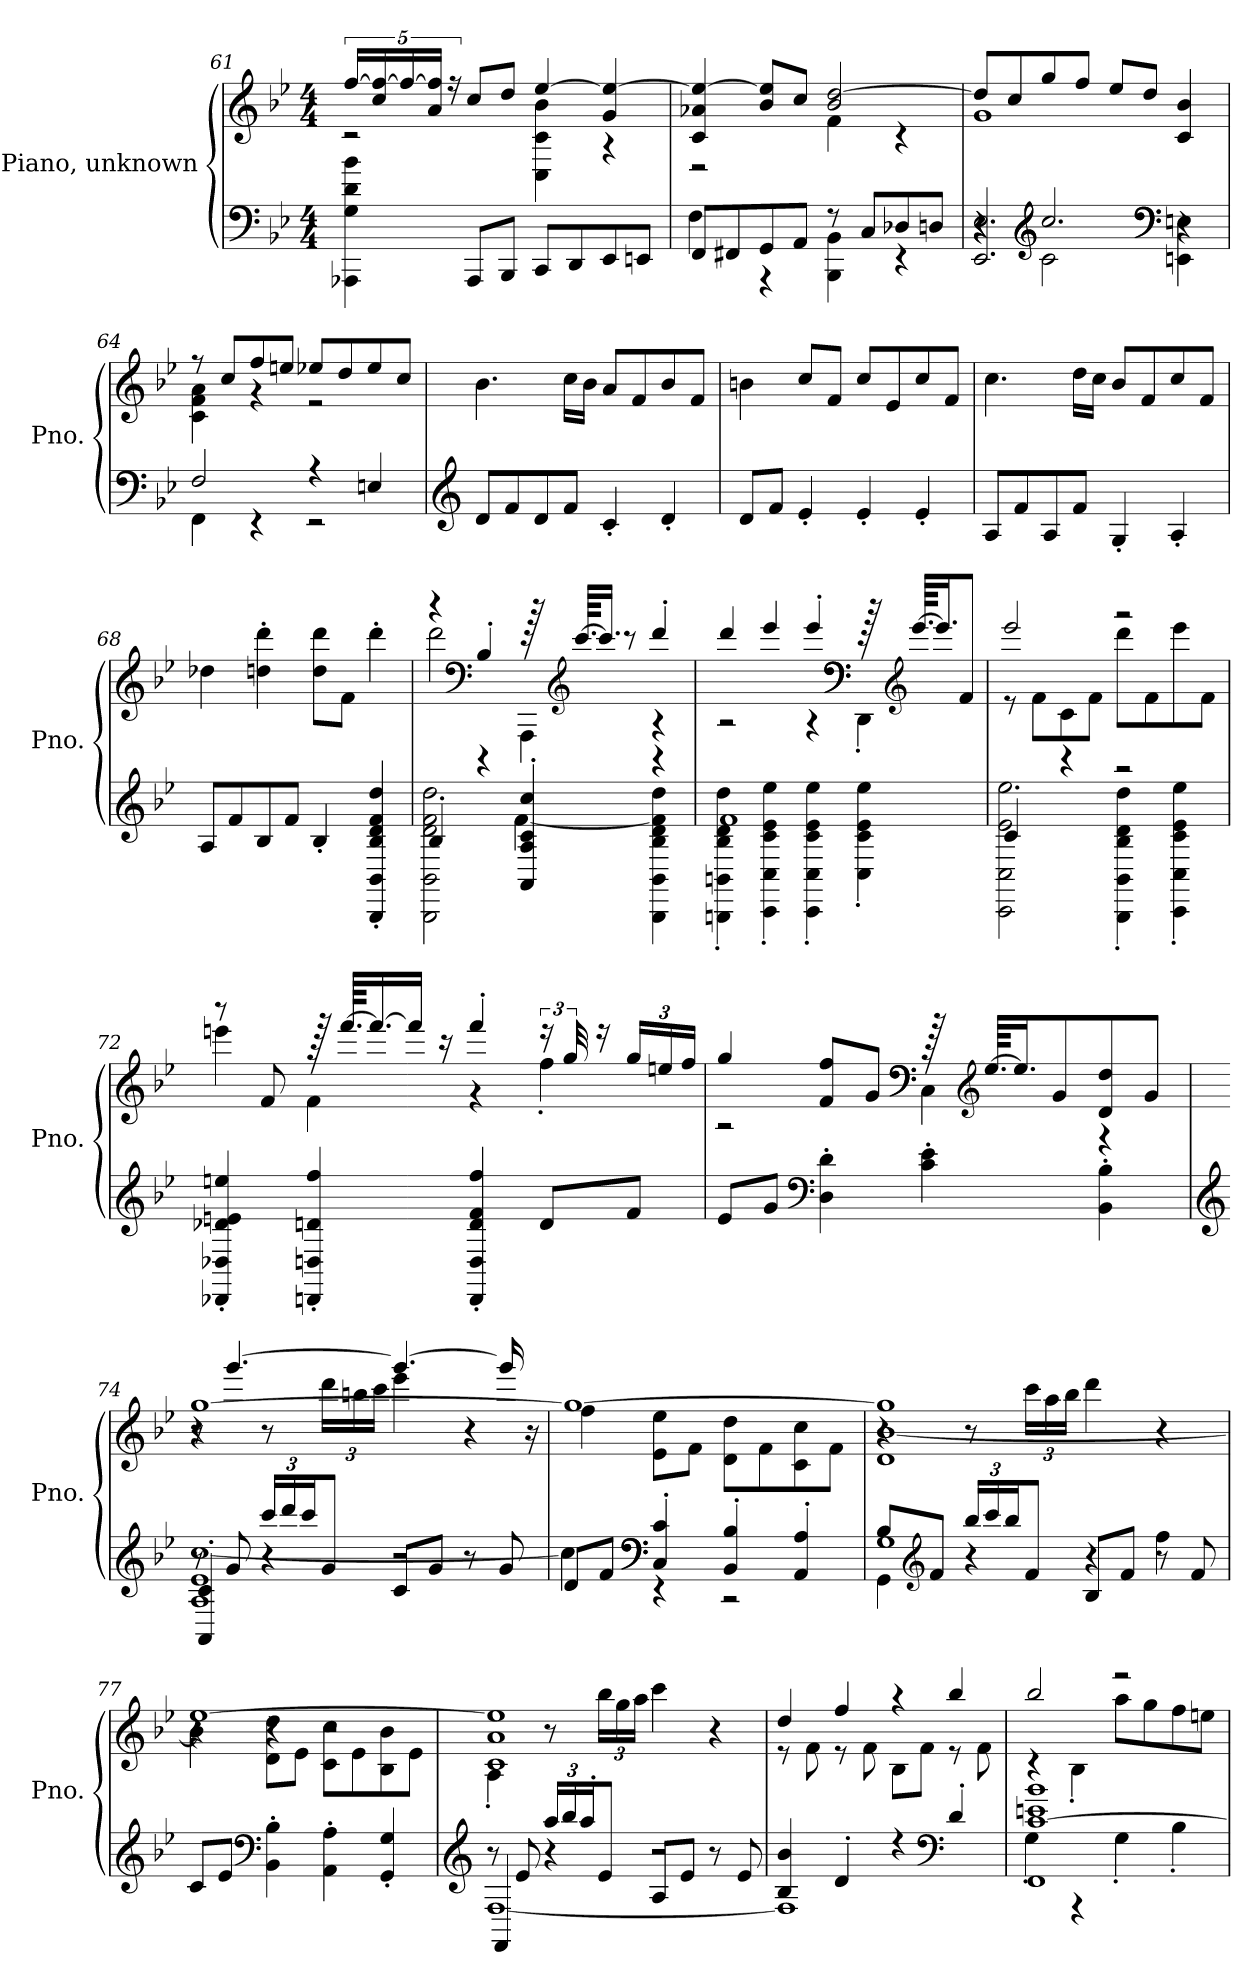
**kern	**kern
*part1	*part1
*staff2	*staff1
*I"Piano, unknown	*
*I'Pno.	*
*clefF4	*clefG2
*k[b-e-]	*k[b-e-]
*M4/4	*M4/4
=61	=61
*	*^
4AAA-X\ 4G\ 4d\ 4b-\	[20ff/LL	2r
.	20cc/ 20ff/_	.
.	20ff/_	.
.	20a/ 20ff/]JJ	.
.	20r	.
8AAA-/L	8cc/L	.
8BBB-/J	8dd/J	.
8CC/L	[4ee-/	4C\ 4c\ 4b-\
8DD/	.	.
8EE-/	4g/ 4ee-/_	4r
8EEn/J	.	.
=62	=62	=62
*^	*	*
8FF/L	4F\	4c/ 4a-X/ 4ee-/_	2r
8FF#X/	.	.	.
8GG/	4r	8b-/ 8ee-/]L	.
8AA/J	.	8cc/J	.
8r	4BBB-\ 4BB-\	2b-/ [2dd/	4f\
8C/L	.	.	.
8D-X/	4r	.	4r
8Dn/J	.	.	.
!!LO:LB:g=z	!!
=63	=63	=63	=63
*	*^	*	*
4r	4r	2.EE-/ 2.E-/	8dd/L]	1g
.	.	.	8cc/	.
*clefG2	*	*	*	*
2.cc/	2c\	.	8gg/	.
.	.	.	8ff/J	.
.	.	.	8ee-/L	.
.	.	.	8dd/J	.
*clefF4	*	*	*	*
.	4EEn\ 4En\	4r	4c/ 4b-/	.
*	*v	*v	*	*
=64	=64	=64	=64
2F/	4FF\	8r	4c\ 4f\ 4a\
.	.	8cc/L	.
.	4r	8ff/	4r
.	.	8een/J	.
4r	2r	8ee-X/L	2r
.	.	8dd/	.
4En/	.	8ee-/	.
.	.	8cc/J	.
*v	*v	*	*
*	*v	*v
=65	=65
*clefG2	*
8d/L	4.b-\
8f/	.
8d/	.
8f/J	16cc\LL
.	16b-\JJ
4c'/	8a/L
.	8f/
4d'/	8b-/
.	8f/J
=66	=66
8d/L	4bn\
8f/J	.
4e-'/	8cc/L
.	8f/J
4e-'/	8cc/L
.	8e-/
4e-'/	8cc/
.	8f/J
!!LO:LB:g=z
=67	=67
8A/L	4.cc\
8f/	.
8A/	.
8f/J	16dd\LL
.	16cc\JJ
4G'/	8b-/L
.	8f/
4A'/	8cc/
.	8f/J
=68	=68
8A/L	4dd-X\
8f/	.
8B-/	4ddn\' 4ddd\'
8f/J	.
4B-'/	8dd\ 8ddd\L
.	8f\J
4BBB-/' 4BB-/' 4B-/' 4d/' 4f/' 4dd/'	4ddd'\
=69	=69
*^	*^
4B-'/	2BBB-\ 2BB-\ 2d\ 2f\ 2dd\	4r	2ddd\
*	*	*clefF4	*
4r	.	4B-'/	.
4AA/' 4A/' 4c/' 4cc/'	[4f\	128r	4AAA\
*	*	*clefG2	*
.	.	[64.ccc/KKLL	.
.	.	16.ccc/JJ]	.
.	.	8r	.
4r	4BBB-\ 4BB-\ 4B-\ 4d\ 4f\] 4dd\	4ddd'/	4r
=70	=70	=70	=70
1f	4BBBn\' 4BBn\' 4B-\' 4d\' 4dd\'	4ddd/	2r
.	4CC\' 4C\' 4c\' 4e-\' 4ee-\'	4eee-/	.
.	4CC\' 4C\' 4c\' 4e-\' 4ee-\'	4eee-'/	4r
*	*	*clefF4	*
.	4C\' 4c\' 4e-\' 4ee-\'	128r	4DD'\
*	*	*clefG2	*
.	.	[64.eee-/KKLL	.
.	.	16.eee-/J]	.
.	.	8f/J	.
!!LO:PB:g=z	!!
=71	=71	=71	=71
4c'/	2CC\ 2C\ 2e-\ 2ee-\	2eee-/	8r
.	.	.	8f\L
4r	.	.	8c\
.	.	.	8f\J
2r	4BBB-\' 4BB-\' 4B-\' 4d\' 4dd\'	2r	8ddd\L
.	.	.	8f\
.	4CC\' 4C\' 4c\' 4e-\' 4ee-\'	.	8eee-\
.	.	.	8f\J
*v	*v	*	*
=72	=72	=72
4DD-X/' 4D-X/' 4d-X/' 4en/' 4een/'	8r	4eeen\
.	8f/	.
4DDn/' 4Dn/' 4dn/' 4ff/'	128r	4f\
.	[64.fff/KKLL	.
.	16.fff/_	.
.	16fff/JJ]	.
.	16r	.
4DD/' 4D/' 4d/' 4f/' 4ff/'	4fff'/	4r
8d/L	24r	4ff'\
.	48gg/	.
.	16r	.
*	*Xbrackettup	*
8f/J	24gg/LL	.
.	24een/	.
.	24ff/JJ	.
=73	=73	=73
8e-/L	4gg/	2r
8g/J	.	.
*clefF4	*	*
4D\' 4d\'	8f/ 8ff/L	.
.	8g/J	.
*	*clefF4	*
4c\' 4e-\'	128r	4C\
*	*clefG2	*
.	[64.ee-/KKLL	.
.	16.ee-/J]	.
.	8g/	.
4BB-\' 4B-\'	8d/ 8dd/	4r
.	8g/J	.
*	*v	*v
!!LO:LB:g=z
=74	=74
*clefG2	*
*^	*^
*	*^	*	*^
8r	1A 1e- [1cc	4AA/' 4c/'	[1gg	4r	8r
8g/	.	.	.	.	[4.ggg/
*Xbrackettup	*	*	*	*	*
24ccc/LL	.	4r	.	8r	.
24ddd/	.	.	.	.	.
24ccc/J	.	.	.	.	.
8g/J	.	.	.	24ddd\LL	.
.	.	.	.	24bbn\	.
.	.	.	.	24ccc\JJ	.
8c/L	.	2r	.	4eee-\	4.ggg/_
8g/J	.	.	.	.	.
8r	.	.	.	4r	.
8g/	.	.	.	.	16ggg/]
.	.	.	.	.	16r
*	*v	*v	*	*	*
*	*	*	*v	*v
=75	=75	=75	=75
8d/L	4cc\]	1gg_	4ff\
8f/J	.	.	.
*clefF4	*	*	*
4C/' 4c/'	4r	.	8e-\ 8ee-\L
.	.	.	8f\J
4BB-/' 4B-/'	2r	.	8d\ 8dd\L
.	.	.	8f\
4AA/' 4A/'	.	.	8c\ 8cc\
.	.	.	8f\J
=76	=76	=76	=76
*	*^	*^	*^
8B-/L	4GG\	1G	1gg]	4r	1d	[1b-
*clefG2	*	*	*	*	*	*
8f/J	.	.	.	.	.	.
24bb-/LL	4r	.	.	8r	.	.
24ccc/	.	.	.	.	.	.
24bb-/J	.	.	.	.	.	.
8f/J	.	.	.	24ccc\LL	.	.
.	.	.	.	24aa\	.	.
.	.	.	.	24bb-\JJ	.	.
8B-/L	4r	.	.	4ddd\	.	.
8f/J	.	.	.	.	.	.
8r	4ff\	.	.	4r	.	.
8f/	.	.	.	.	.	.
*v	*v	*v	*	*	*	*
*	*	*	*v	*v
!!LO:LB:g=z
=77	=77	=77	=77
8c/L	[1ee-	4r	4b-\]
8e-/J	.	.	.
*clefF4	*	*	*
4BB-\' 4B-\'	.	8d\ 8dd\L	4r
.	.	8e-\J	.
4AA\' 4A\'	.	8c\ 8cc\L	2r
.	.	8e-\	.
4GG/' 4G/'	.	8B-\ 8b-\	.
.	.	8e-\J	.
=78	=78	=78	=78
*clefG2	*	*	*
*^	*	*	*
*	*^	*	*	*
8r	[1F	4FF/	1ee-]	4A'\	1c 1a
8e-/	.	.	.	.	.
24aa/LL	.	4r	.	8r	.
24bb-/	.	.	.	.	.
24aa'/J	.	.	.	.	.
8e-/J	.	.	.	24bb-\LL	.
.	.	.	.	24gg\	.
.	.	.	.	24aa\JJ	.
8A/L	.	2r	.	4ccc\	.
8e-/J	.	.	.	.	.
8r	.	.	.	4r	.
8e-/	.	.	.	.	.
*	*v	*v	*	*	*
*	*	*	*v	*v
=79	=79	=79	=79
4B-/ 4b-/	1F]	4dd/	8r
.	.	.	8f\
4d'/	.	4ff/	8r
.	.	.	8f\
4r	.	4r	8B-\L
.	.	.	8f\J
*clefF4	*	*	*
4d'/	.	4bb-/	8r
.	.	.	8f\
=80	=80	=80	=80
1FF [1c 1en 1b-	4G'\	2bb-/	4r
.	4r	.	4B-'\
.	4G'\	2r	8aa\L
.	.	.	8gg\
.	4B-'\	.	8ff\
.	.	.	8een\J
*v	*v	*	*
*	*v	*v
=	=
*-	*-
